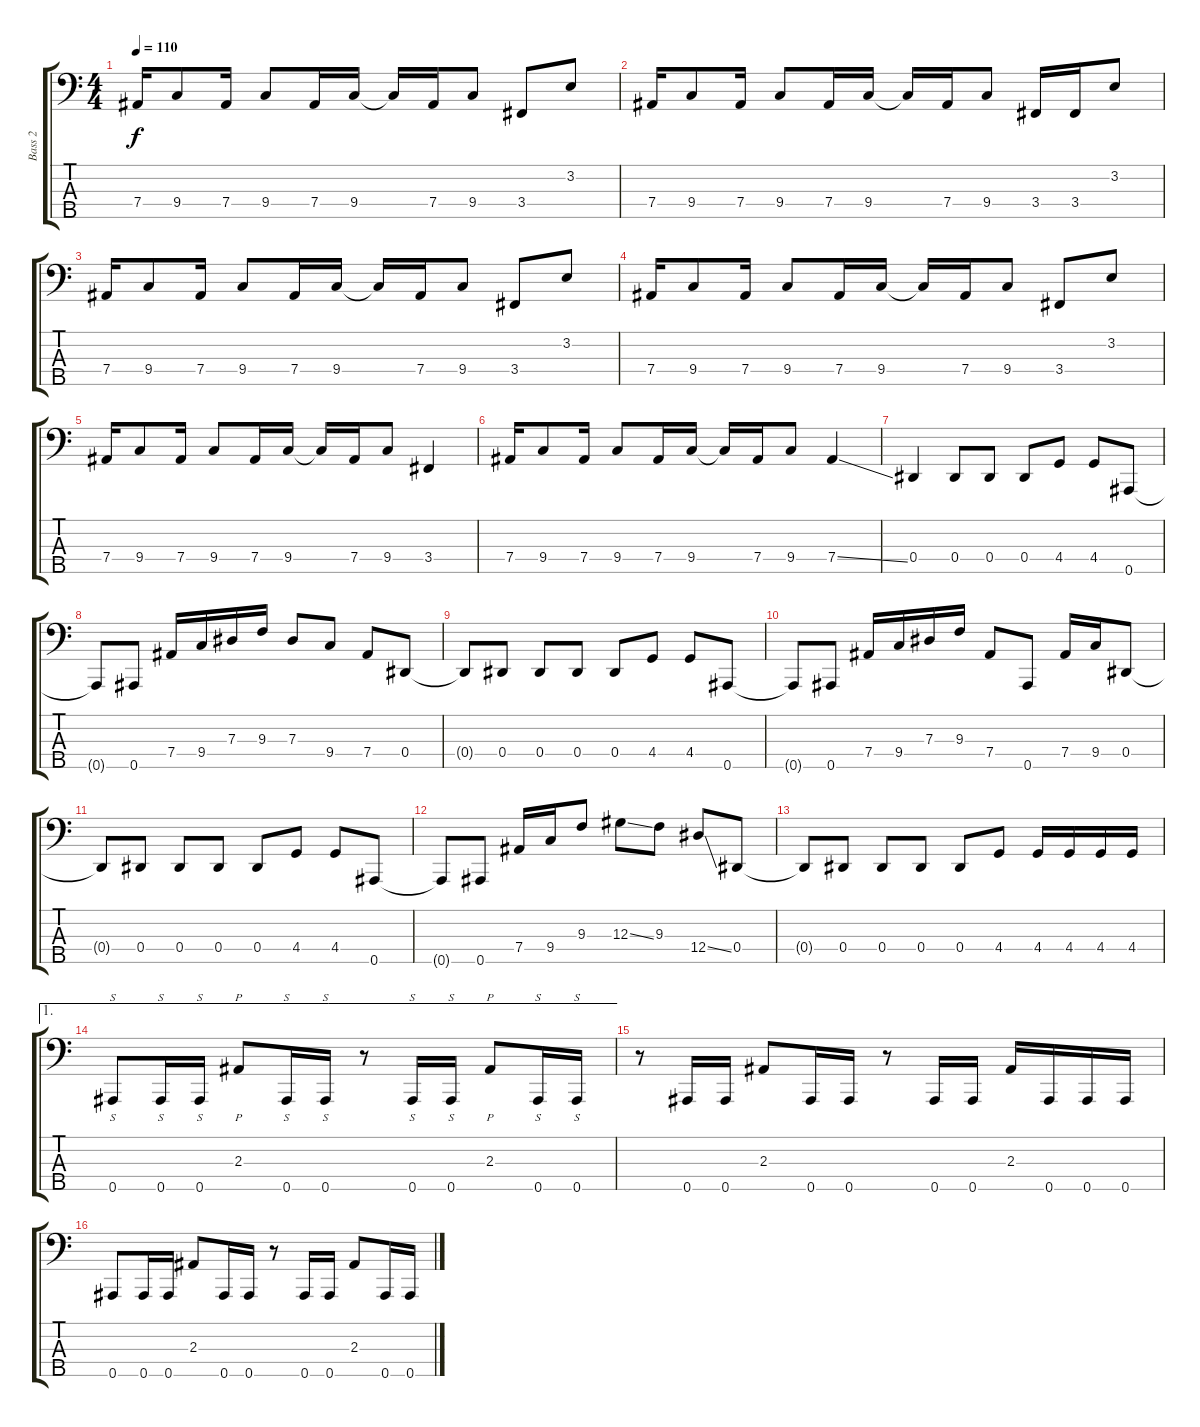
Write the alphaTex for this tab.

\track ("Bass 2" "Bass 2") {instrument electricbasspick}
\staff {score tabs}
\tuning (Gb2 Db2 Ab1 Eb1 Bb0) {hide}
\ts (4 4)
\tempo 110
\clef f4
\ks c
7.4.16{dy f} 9.4.8 7.4.16 9.4.8 7.4.16 9.4.16 9.4{t}.16 7.4.16 9.4.8 3.4.8 3.2.8 |
7.4.16 9.4.8 7.4.16 9.4.8 7.4.16 9.4.16 9.4{t}.16 7.4.16 9.4.8 3.4.16 3.4.16 3.2.8 |
7.4.16 9.4.8 7.4.16 9.4.8 7.4.16 9.4.16 9.4{t}.16 7.4.16 9.4.8 3.4.8 3.2.8 |
7.4.16 9.4.8 7.4.16 9.4.8 7.4.16 9.4.16 9.4{t}.16 7.4.16 9.4.8 3.4.8 3.2.8 |
7.4.16 9.4.8 7.4.16 9.4.8 7.4.16 9.4.16 9.4{t}.16 7.4.16 9.4.8 3.4.4 |
7.4.16 9.4.8 7.4.16 9.4.8 7.4.16 9.4.16 9.4{t}.16 7.4.16 9.4.8 7.4{ss}.4 |
0.4.4 0.4.8 0.4.8 0.4.8 4.4.8 4.4.8 0.5.8 |
0.5{t}.8 0.5.8 7.4.16 9.4.16 7.3.16 9.3.16 7.3.8 9.4.8 7.4.8 0.4.8 |
0.4{t}.8 0.4.8 0.4.8 0.4.8 0.4.8 4.4.8 4.4.8 0.5.8 |
0.5{t}.8 0.5.8 7.4.16 9.4.16 7.3.16 9.3.16 7.4.8 0.5.8 7.4.16 9.4.16 0.4.8 |
0.4{t}.8 0.4.8 0.4.8 0.4.8 0.4.8 4.4.8 4.4.8 0.5.8 |
0.5{t}.8 0.5.8 7.4.16 9.4.16 9.3.8 12.3{ss}.8 9.3.8 12.4{ss}.8 0.4.8 |
0.4{t}.8 0.4.8 0.4.8 0.4.8 0.4.8 4.4.8 4.4.16 4.4.16 4.4.16 4.4.16 |
\ae 1
0.5.8{s} 0.5.16{s} 0.5.16{s} 2.3.8{p} 0.5.16{s} 0.5.16{s} r.8 0.5.16{s} 0.5.16{s} 2.3.8{p} 0.5.16{s} 0.5.16{s} |
r.8 0.5.16 0.5.16 2.3.8 0.5.16 0.5.16 r.8 0.5.16 0.5.16 2.3.16 0.5.16 0.5.16 0.5.16 |
0.5.8 0.5.16 0.5.16 2.3.8 0.5.16 0.5.16 r.8 0.5.16 0.5.16 2.3.8 0.5.16 0.5.16
